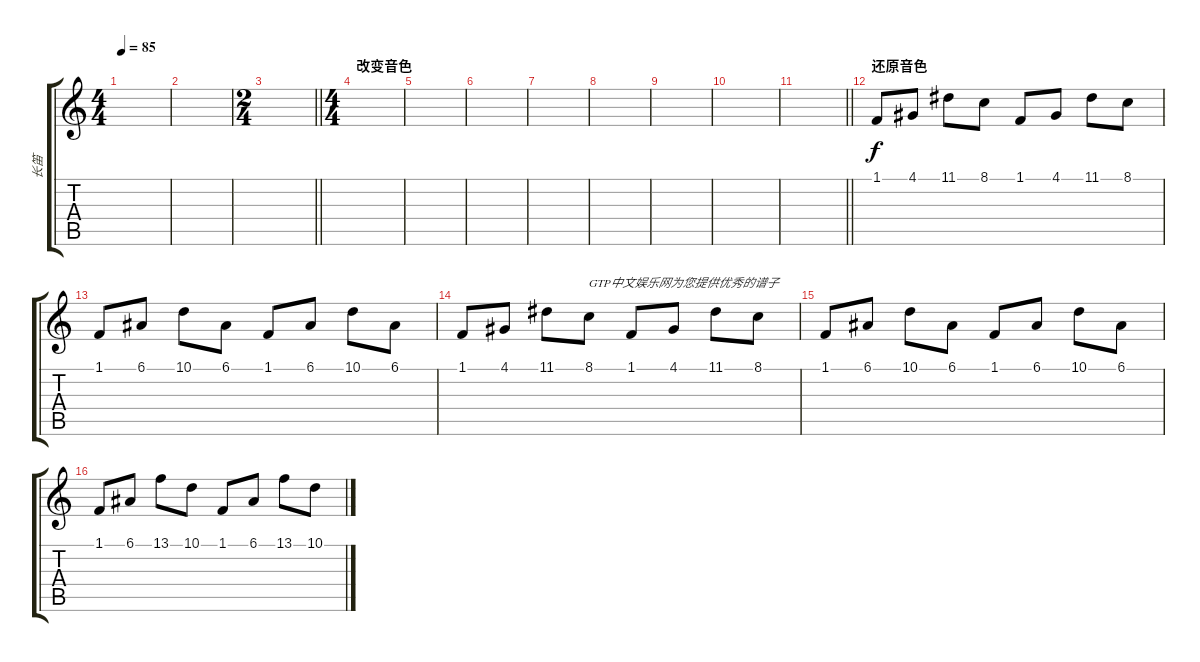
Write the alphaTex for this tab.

\track ("长笛" "长笛") {instrument piccolo}
\staff {score tabs}
\tuning (E4 B3 G3 D3 A2 E2) {hide}
\ts (4 4)
\tempo 85
\clef g2
\ks c
|
|
\ts (2 4)
\barLineRight lightlight
|
\ts (4 4)
\section ("" "改变音色")
|
|
|
|
|
|
|
\barLineRight lightlight
|
\section ("" "还原音色")
1.1.8 4.1.8 11.1.8 8.1.8 1.1.8 4.1.8 11.1.8 8.1.8 |
1.1.8 6.1.8 10.1.8 6.1.8 1.1.8 6.1.8 10.1.8 6.1.8 |
1.1.8 4.1.8 11.1.8 8.1.8{txt "GTP中文娱乐网为您提供优秀的谱子"} 1.1.8 4.1.8 11.1.8 8.1.8 |
1.1.8 6.1.8 10.1.8 6.1.8 1.1.8 6.1.8 10.1.8 6.1.8 |
1.1.8 6.1.8 13.1.8 10.1.8 1.1.8 6.1.8 13.1.8 10.1.8
